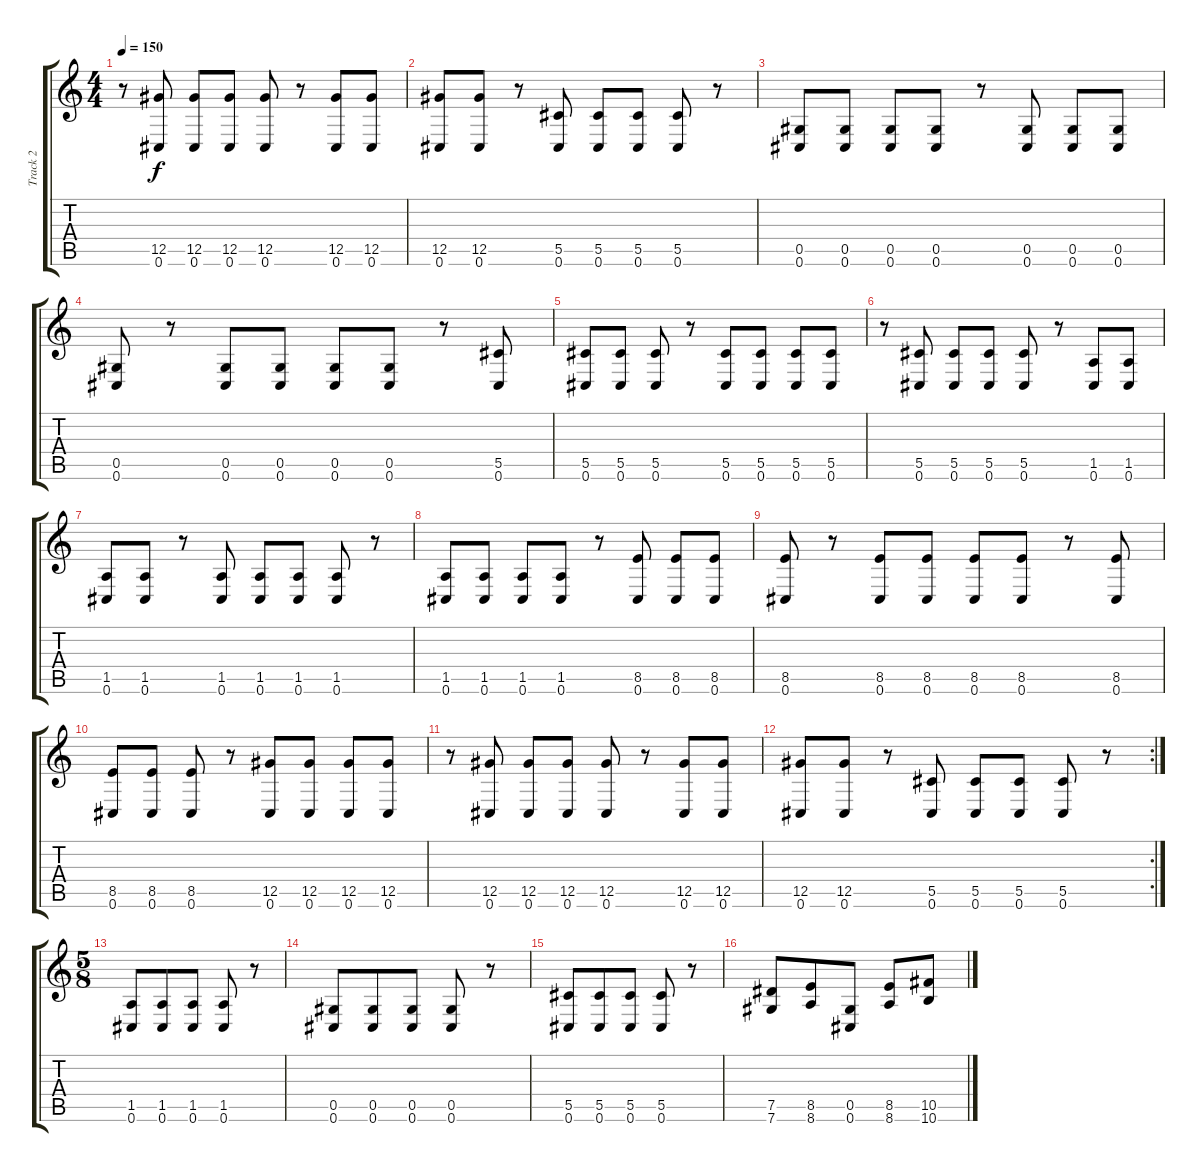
\track ("Track 2" "Track 2") {instrument overdrivenguitar}
\staff {score tabs}
\tuning (Eb4 Bb3 Gb3 Db3 Ab2 Db2) {hide}
\ts (4 4)
\tempo 150
\clef g2
\ks c
r.8{dy f} (12.5 0.6).8 (12.5 0.6).8 (12.5 0.6).8 (12.5 0.6).8 r.8 (12.5 0.6).8 (12.5 0.6).8 |
(12.5 0.6).8 (12.5 0.6).8 r.8 (5.5 0.6).8 (5.5 0.6).8 (5.5 0.6).8 (5.5 0.6).8 r.8 |
(0.5 0.6).8 (0.5 0.6).8 (0.5 0.6).8 (0.5 0.6).8 r.8 (0.5 0.6).8 (0.5 0.6).8 (0.5 0.6).8 |
(0.5 0.6).8 r.8 (0.5 0.6).8 (0.5 0.6).8 (0.5 0.6).8 (0.5 0.6).8 r.8 (5.5 0.6).8 |
(5.5 0.6).8 (5.5 0.6).8 (5.5 0.6).8 r.8 (5.5 0.6).8 (5.5 0.6).8 (5.5 0.6).8 (5.5 0.6).8 |
r.8 (5.5 0.6).8 (5.5 0.6).8 (5.5 0.6).8 (5.5 0.6).8 r.8 (1.5 0.6).8 (1.5 0.6).8 |
(1.5 0.6).8 (1.5 0.6).8 r.8 (1.5 0.6).8 (1.5 0.6).8 (1.5 0.6).8 (1.5 0.6).8 r.8 |
(1.5 0.6).8 (1.5 0.6).8 (1.5 0.6).8 (1.5 0.6).8 r.8 (8.5 0.6).8 (8.5 0.6).8 (8.5 0.6).8 |
(8.5 0.6).8 r.8 (8.5 0.6).8 (8.5 0.6).8 (8.5 0.6).8 (8.5 0.6).8 r.8 (8.5 0.6).8 |
(8.5 0.6).8 (8.5 0.6).8 (8.5 0.6).8 r.8 (12.5 0.6).8 (12.5 0.6).8 (12.5 0.6).8 (12.5 0.6).8 |
r.8 (12.5 0.6).8 (12.5 0.6).8 (12.5 0.6).8 (12.5 0.6).8 r.8 (12.5 0.6).8 (12.5 0.6).8 |
\rc 2
(12.5 0.6).8 (12.5 0.6).8 r.8 (5.5 0.6).8 (5.5 0.6).8 (5.5 0.6).8 (5.5 0.6).8 r.8 |
\ts (5 8)
(1.5 0.6).8 (1.5 0.6).8 (1.5 0.6).8 (1.5 0.6).8 r.8 |
(0.5 0.6).8 (0.5 0.6).8 (0.5 0.6).8 (0.5 0.6).8 r.8 |
(5.5 0.6).8 (5.5 0.6).8 (5.5 0.6).8 (5.5 0.6).8 r.8 |
(7.5 7.6).8 (8.5 8.6).8 (0.5 0.6).8 (8.5 8.6).8 (10.5 10.6).8
